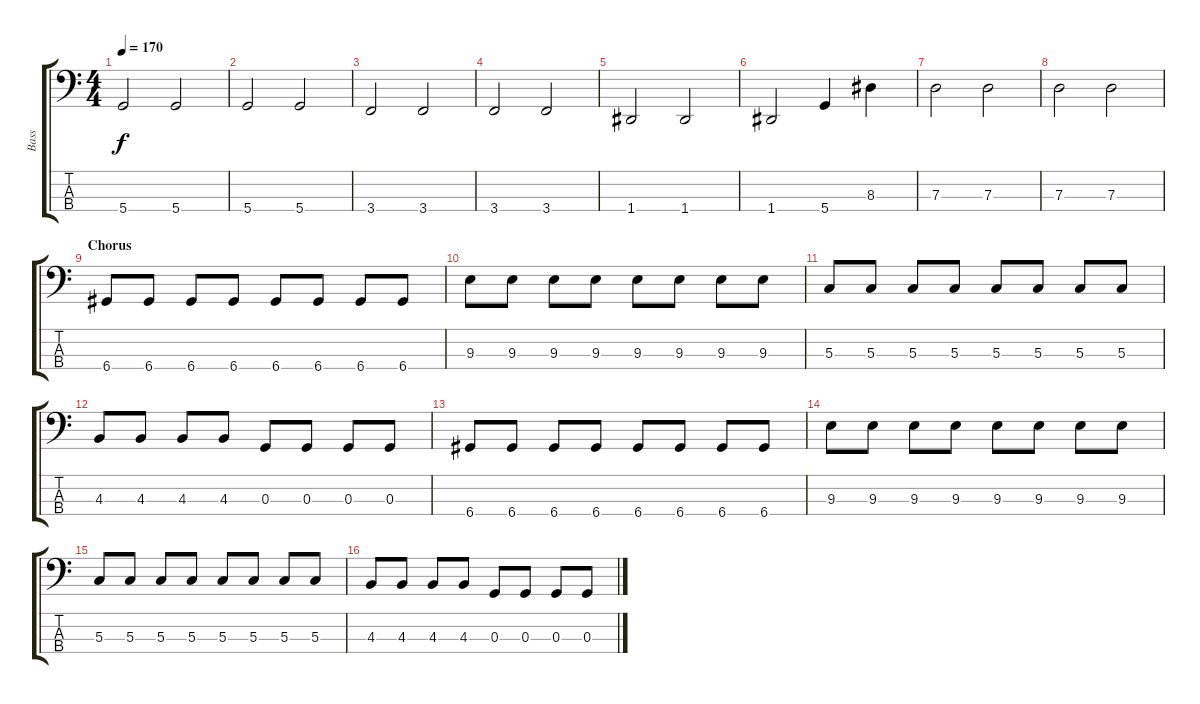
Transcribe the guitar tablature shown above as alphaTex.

\track ("Bass" "Bass") {instrument electricbasspick}
\staff {score tabs}
\tuning (F2 C2 G1 D1) {hide}
\ts (4 4)
\tempo 170
\clef f4
\ks c
5.4.2{dy f} 5.4.2 |
5.4.2 5.4.2 |
3.4.2 3.4.2 |
3.4.2 3.4.2 |
1.4.2 1.4.2 |
1.4.2 5.4.4 8.3.4 |
7.3.2 7.3.2 |
7.3.2 7.3.2 |
\section ("" "Chorus")
6.4.8 6.4.8 6.4.8 6.4.8 6.4.8 6.4.8 6.4.8 6.4.8 |
9.3.8 9.3.8 9.3.8 9.3.8 9.3.8 9.3.8 9.3.8 9.3.8 |
5.3.8 5.3.8 5.3.8 5.3.8 5.3.8 5.3.8 5.3.8 5.3.8 |
4.3.8 4.3.8 4.3.8 4.3.8 0.3.8 0.3.8 0.3.8 0.3.8 |
6.4.8 6.4.8 6.4.8 6.4.8 6.4.8 6.4.8 6.4.8 6.4.8 |
9.3.8 9.3.8 9.3.8 9.3.8 9.3.8 9.3.8 9.3.8 9.3.8 |
5.3.8 5.3.8 5.3.8 5.3.8 5.3.8 5.3.8 5.3.8 5.3.8 |
4.3.8 4.3.8 4.3.8 4.3.8 0.3.8 0.3.8 0.3.8 0.3.8
